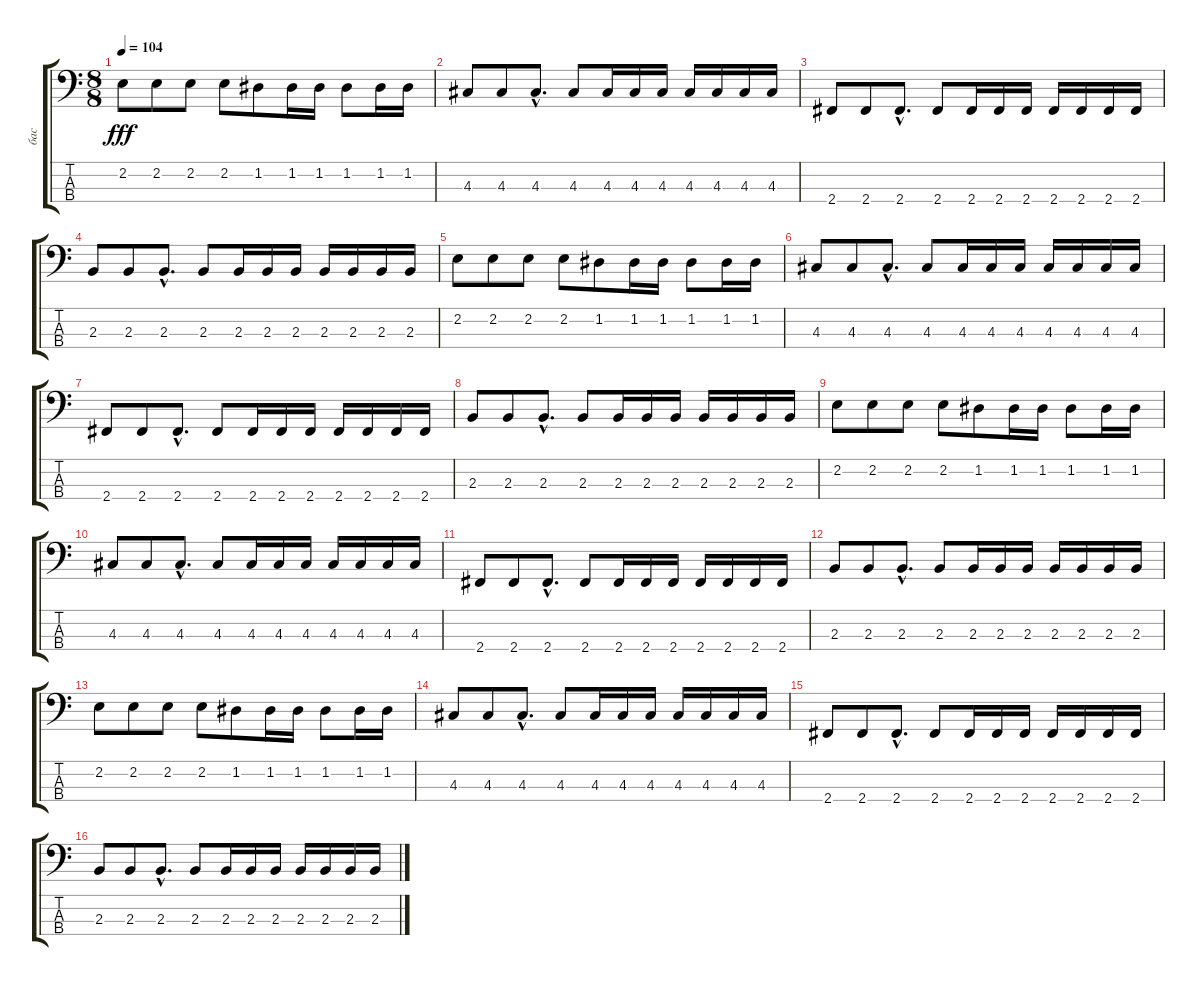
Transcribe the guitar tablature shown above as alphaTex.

\track ("бас" "бас") {instrument slapbass1}
\staff {score tabs}
\tuning (G2 D2 A1 E1) {hide}
\ts (8 8)
\tempo 104
\clef f4
\ks c
2.2.8{dy fff} 2.2.8 2.2.8 2.2.8 1.2.8 1.2.16 1.2.16 1.2.8 1.2.16 1.2.16 |
4.3.8 4.3.8 4.3{hac}.8{d} 4.3.8 4.3.16 4.3.16 4.3.16 4.3.16 4.3.16 4.3.16 4.3.16 |
2.4.8 2.4.8 2.4{hac}.8{d} 2.4.8 2.4.16 2.4.16 2.4.16 2.4.16 2.4.16 2.4.16 2.4.16 |
2.3.8 2.3.8 2.3{hac}.8{d} 2.3.8 2.3.16 2.3.16 2.3.16 2.3.16 2.3.16 2.3.16 2.3.16 |
2.2.8 2.2.8 2.2.8 2.2.8 1.2.8 1.2.16 1.2.16 1.2.8 1.2.16 1.2.16 |
4.3.8 4.3.8 4.3{hac}.8{d} 4.3.8 4.3.16 4.3.16 4.3.16 4.3.16 4.3.16 4.3.16 4.3.16 |
2.4.8 2.4.8 2.4{hac}.8{d} 2.4.8 2.4.16 2.4.16 2.4.16 2.4.16 2.4.16 2.4.16 2.4.16 |
2.3.8 2.3.8 2.3{hac}.8{d} 2.3.8 2.3.16 2.3.16 2.3.16 2.3.16 2.3.16 2.3.16 2.3.16 |
2.2.8 2.2.8 2.2.8 2.2.8 1.2.8 1.2.16 1.2.16 1.2.8 1.2.16 1.2.16 |
4.3.8 4.3.8 4.3{hac}.8{d} 4.3.8 4.3.16 4.3.16 4.3.16 4.3.16 4.3.16 4.3.16 4.3.16 |
2.4.8 2.4.8 2.4{hac}.8{d} 2.4.8 2.4.16 2.4.16 2.4.16 2.4.16 2.4.16 2.4.16 2.4.16 |
2.3.8 2.3.8 2.3{hac}.8{d} 2.3.8 2.3.16 2.3.16 2.3.16 2.3.16 2.3.16 2.3.16 2.3.16 |
2.2.8 2.2.8 2.2.8 2.2.8 1.2.8 1.2.16 1.2.16 1.2.8 1.2.16 1.2.16 |
4.3.8 4.3.8 4.3{hac}.8{d} 4.3.8 4.3.16 4.3.16 4.3.16 4.3.16 4.3.16 4.3.16 4.3.16 |
2.4.8 2.4.8 2.4{hac}.8{d} 2.4.8 2.4.16 2.4.16 2.4.16 2.4.16 2.4.16 2.4.16 2.4.16 |
2.3.8 2.3.8 2.3{hac}.8{d} 2.3.8 2.3.16 2.3.16 2.3.16 2.3.16 2.3.16 2.3.16 2.3.16
